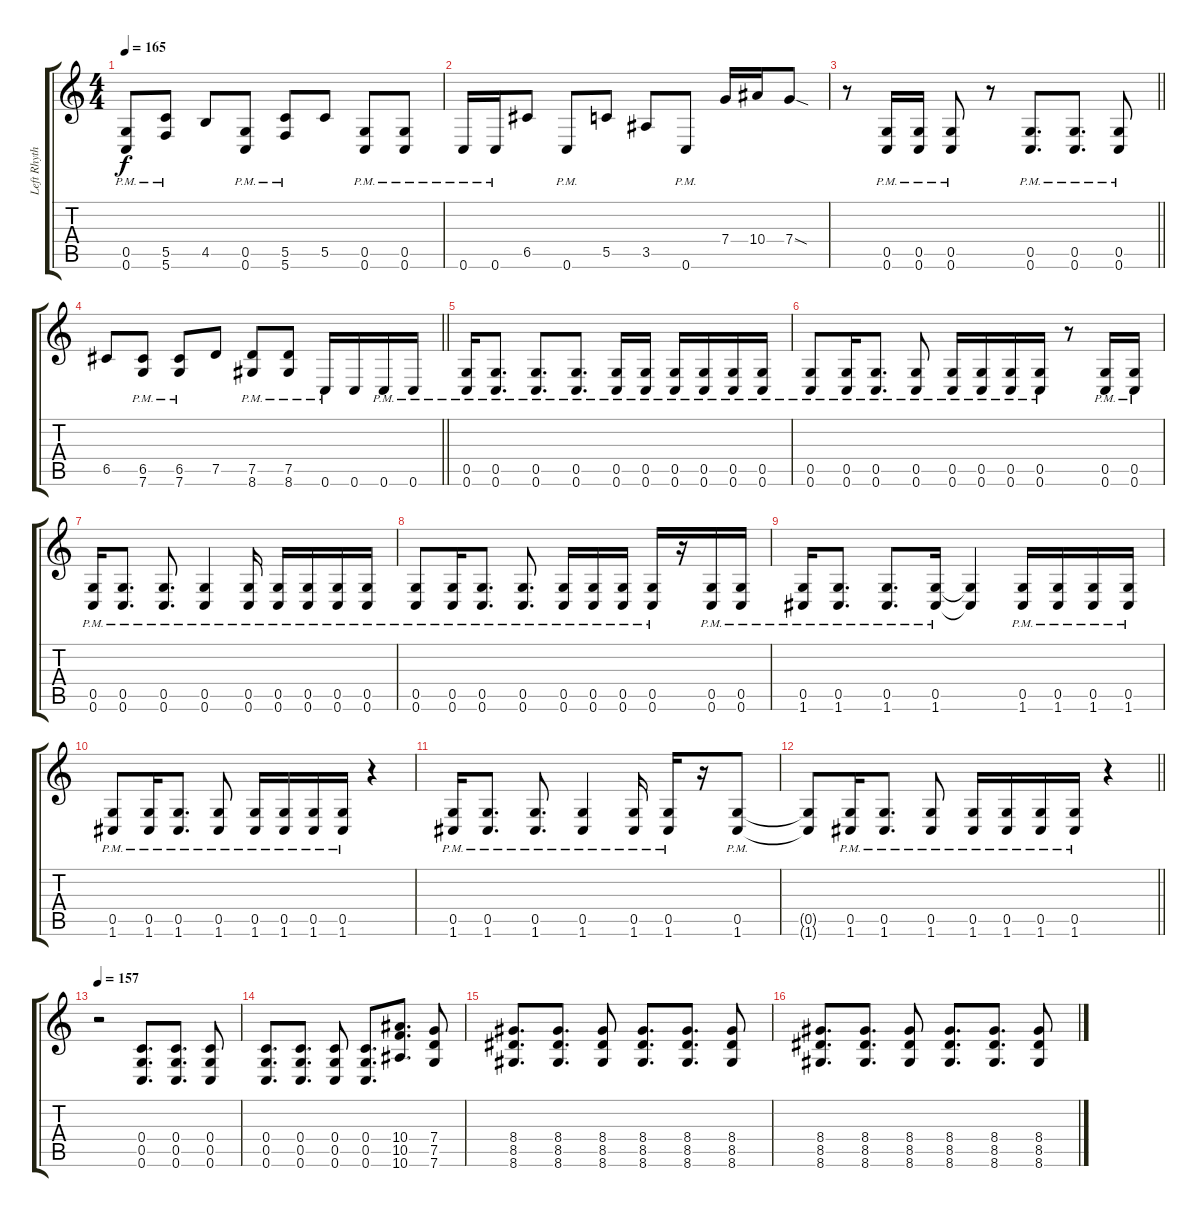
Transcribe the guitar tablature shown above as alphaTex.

\track ("Left Rhythm" "Left Rhyth") {instrument distortionguitar}
\staff {score tabs}
\tuning (D4 A3 F3 C3 G2 C2) {hide}
\ts (4 4)
\section ("" "")
\tempo 165
\clef g2
\ks c
(0.5{pm} 0.6{pm}).8{dy f} (5.5{pm} 5.6{pm}).8 4.5.8 (0.5{pm} 0.6{pm}).8 (5.5{pm} 5.6{pm}).8 5.5.8 (0.5{pm} 0.6{pm}).8 (0.5{pm} 0.6{pm}).8 |
0.6{pm}.16 0.6{pm}.16 6.5.8 0.6{pm}.8 5.5.8 3.5.8 0.6{pm}.8 7.4.16 10.4.16 7.4{sod}.8 |
\barLineRight lightlight
r.8 (0.5{pm} 0.6{pm}).16 (0.5{pm} 0.6{pm}).16 (0.5{pm} 0.6{pm}).8 r.8 (0.5{pm} 0.6{pm}).8{d} (0.5{pm} 0.6{pm}).8{d} (0.5{pm} 0.6{pm}).8 |
\section ("" "")
\barLineRight lightlight
6.5.8 (6.5{pm} 7.6{pm}).8 (6.5{pm} 7.6{pm}).8 7.5.8 (7.5{pm} 8.6{pm}).8 (7.5{pm} 8.6{pm}).8 0.6{pm}.16 0.6.16 0.6{pm}.16 0.6{pm}.16 |
\section ("" "")
(0.5{pm} 0.6{pm}).16 (0.5{pm} 0.6{pm}).8{d} (0.5{pm} 0.6{pm}).8{d} (0.5{pm} 0.6{pm}).8{d} (0.5{pm} 0.6{pm}).16 (0.5{pm} 0.6{pm}).16 (0.5{pm} 0.6{pm}).16 (0.5{pm} 0.6{pm}).16 (0.5{pm} 0.6{pm}).16 (0.5{pm} 0.6{pm}).16 |
(0.5{pm} 0.6{pm}).8 (0.5{pm} 0.6{pm}).16 (0.5{pm} 0.6{pm}).8{d} (0.5{pm} 0.6{pm}).8 (0.5{pm} 0.6{pm}).16 (0.5{pm} 0.6{pm}).16 (0.5{pm} 0.6{pm}).16 (0.5{pm} 0.6{pm}).16 r.8 (0.5{pm} 0.6{pm}).16 (0.5{pm} 0.6{pm}).16 |
(0.5{pm} 0.6{pm}).16 (0.5{pm} 0.6{pm}).8{d} (0.5{pm} 0.6{pm}).8{d} (0.5{pm} 0.6{pm}).4 (0.5{pm} 0.6{pm}).16 (0.5{pm} 0.6{pm}).16 (0.5{pm} 0.6{pm}).16 (0.5{pm} 0.6{pm}).16 (0.5{pm} 0.6{pm}).16 |
(0.5{pm} 0.6{pm}).8 (0.5{pm} 0.6{pm}).16 (0.5{pm} 0.6{pm}).8{d} (0.5{pm} 0.6{pm}).8{d} (0.5{pm} 0.6{pm}).16 (0.5{pm} 0.6{pm}).16 (0.5{pm} 0.6{pm}).16 (0.5{pm} 0.6{pm}).16 r.16 (0.5{pm} 0.6{pm}).16 (0.5{pm} 0.6{pm}).16 |
(0.5{pm} 1.6{pm}).16 (0.5{pm} 1.6{pm}).8{d} (0.5{pm} 1.6{pm}).8{d} (0.5{pm} 1.6{pm}).16 (0.5{t} 1.6{t}).4 (0.5{pm} 1.6{pm}).16 (0.5{pm} 1.6{pm}).16 (0.5{pm} 1.6{pm}).16 (0.5{pm} 1.6{pm}).16 |
(0.5{pm} 1.6{pm}).8 (0.5{pm} 1.6{pm}).16 (0.5{pm} 1.6{pm}).8{d} (0.5{pm} 1.6{pm}).8 (0.5{pm} 1.6{pm}).16 (0.5{pm} 1.6{pm}).16 (0.5{pm} 1.6{pm}).16 (0.5{pm} 1.6{pm}).16 r.4 |
(0.5{pm} 1.6{pm}).16 (0.5{pm} 1.6{pm}).8{d} (0.5{pm} 1.6{pm}).8{d} (0.5{pm} 1.6{pm}).4 (0.5{pm} 1.6{pm}).16 (0.5{pm} 1.6{pm}).16 r.16 (0.5{pm} 1.6{pm}).8 |
\barLineRight lightlight
(0.5{t} 1.6{t}).8 (0.5{pm} 1.6{pm}).16 (0.5{pm} 1.6{pm}).8{d} (0.5{pm} 1.6{pm}).8 (0.5{pm} 1.6{pm}).16 (0.5{pm} 1.6{pm}).16 (0.5{pm} 1.6{pm}).16 (0.5{pm} 1.6{pm}).16 r.4 |
\section ("" "")
\tempo 157
r.2 (0.4 0.5 0.6).8{d} (0.4 0.5 0.6).8{d} (0.4 0.5 0.6).8 |
(0.4 0.5 0.6).8{d} (0.4 0.5 0.6).8{d} (0.4 0.5 0.6).8 (0.4 0.5 0.6).8{d} (10.4 10.5 10.6).8{d} (7.4 7.5 7.6).8 |
(8.4 8.5 8.6).8{d} (8.4 8.5 8.6).8{d} (8.4 8.5 8.6).8 (8.4 8.5 8.6).8{d} (8.4 8.5 8.6).8{d} (8.4 8.5 8.6).8 |
(8.4 8.5 8.6).8{d} (8.4 8.5 8.6).8{d} (8.4 8.5 8.6).8 (8.4 8.5 8.6).8{d} (8.4 8.5 8.6).8{d} (8.4 8.5 8.6).8
